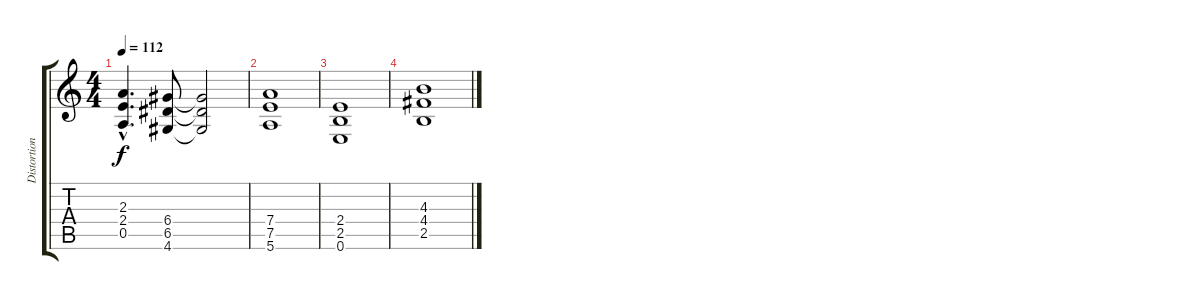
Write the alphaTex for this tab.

\track ("Distortion Guitar" "Distortion") {instrument distortionguitar}
\staff {score tabs}
\tuning (E4 B3 G3 D3 A2 E2) {hide}
\ts (4 4)
\tempo 112
\clef g2
\ks c
(2.3{hac} 2.4{hac} 0.5{hac}).4{d dy f} (6.4 6.5 4.6).8 (6.4{t} 6.5{t} 4.6{t}).2 |
(7.4 7.5 5.6).1 |
(2.4 2.5 0.6).1 |
(4.3 4.4 2.5).1
